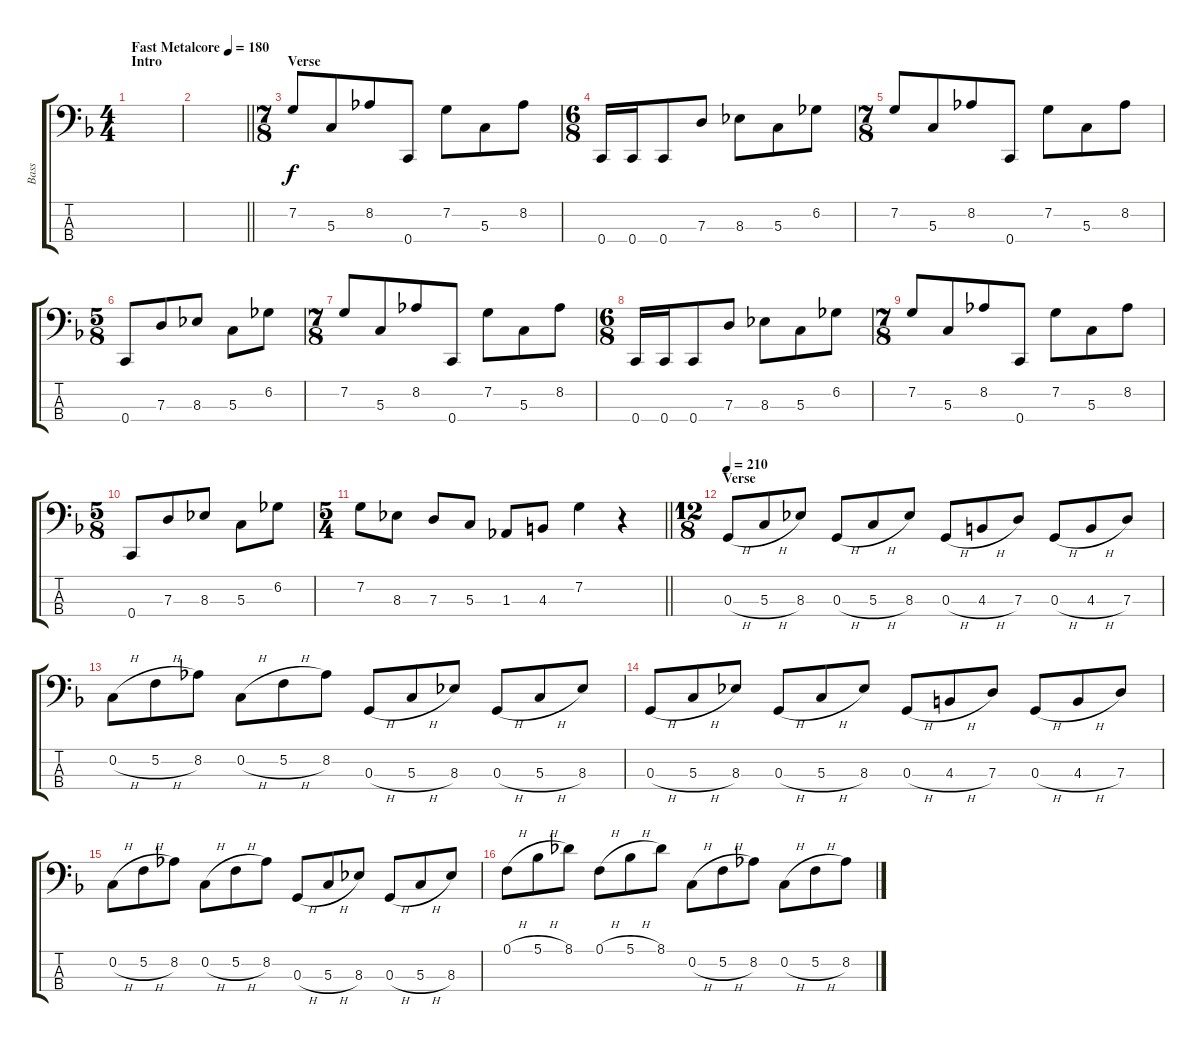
\track ("Bass" "Bass") {instrument electricbasspick}
\staff {score tabs}
\tuning (F2 C2 G1 C1) {hide}
\ts (4 4)
\section ("" "Intro")
\tempo (180 "Fast Metalcore")
\clef f4
\ks dminor
|
\barLineRight lightlight
|
\ts (7 8)
\section ("" "Verse")
7.2.8 5.3.8 8.2.8 0.4.8 7.2.8 5.3.8 8.2.8 |
\ts (6 8)
0.4.16 0.4.16 0.4.8 7.3.8 8.3.8 5.3.8 6.2.8 |
\ts (7 8)
7.2.8 5.3.8 8.2.8 0.4.8 7.2.8 5.3.8 8.2.8 |
\ts (5 8)
0.4.8 7.3.8 8.3.8 5.3.8 6.2.8 |
\ts (7 8)
7.2.8 5.3.8 8.2.8 0.4.8 7.2.8 5.3.8 8.2.8 |
\ts (6 8)
0.4.16 0.4.16 0.4.8 7.3.8 8.3.8 5.3.8 6.2.8 |
\ts (7 8)
7.2.8 5.3.8 8.2.8 0.4.8 7.2.8 5.3.8 8.2.8 |
\ts (5 8)
0.4.8 7.3.8 8.3.8 5.3.8 6.2.8 |
\ts (5 4)
\barLineRight lightlight
7.2.8 8.3.8 7.3.8 5.3.8 1.3.8 4.3.8 7.2.4 r.4 |
\ts (12 8)
\section ("" "Verse")
\tempo 210
0.3{h}.8 5.3{h}.8 8.3.8 0.3{h}.8 5.3{h}.8 8.3.8 0.3{h}.8 4.3{h}.8 7.3.8 0.3{h}.8 4.3{h}.8 7.3.8 |
0.2{h}.8 5.2{h}.8 8.2.8 0.2{h}.8 5.2{h}.8 8.2.8 0.3{h}.8 5.3{h}.8 8.3.8 0.3{h}.8 5.3{h}.8 8.3.8 |
0.3{h}.8 5.3{h}.8 8.3.8 0.3{h}.8 5.3{h}.8 8.3.8 0.3{h}.8 4.3{h}.8 7.3.8 0.3{h}.8 4.3{h}.8 7.3.8 |
0.2{h}.8 5.2{h}.8 8.2.8 0.2{h}.8 5.2{h}.8 8.2.8 0.3{h}.8 5.3{h}.8 8.3.8 0.3{h}.8 5.3{h}.8 8.3.8 |
0.1{h}.8 5.1{h}.8 8.1.8 0.1{h}.8 5.1{h}.8 8.1.8 0.2{h}.8 5.2{h}.8 8.2.8 0.2{h}.8 5.2{h}.8 8.2.8
